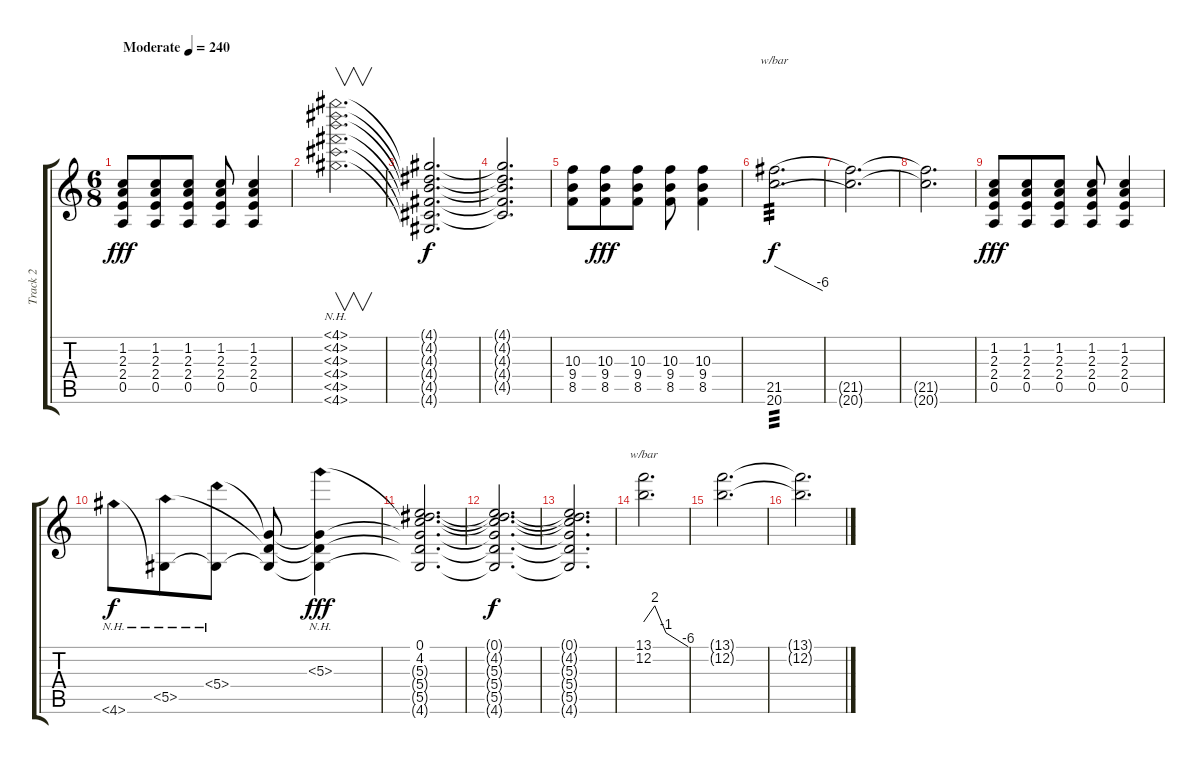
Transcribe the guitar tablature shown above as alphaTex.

\track ("Track 2" "Track 2") {instrument overdrivenguitar}
\staff {score tabs}
\tuning (E4 B3 G3 D3 A2 E2) {hide}
\ts (6 8)
\tempo (240 "Moderate")
\clef g2
\ks c
(1.2 2.3 2.4 0.5).8{dy fff instrument overdrivenguitar} (1.2 2.3 2.4 0.5).8 (1.2 2.3 2.4 0.5).8 (1.2 2.3 2.4 0.5).8 (1.2 2.3 2.4 0.5).4 |
(4.1{nh} 4.2{nh} 4.3{nh} 4.4{nh} 4.5{nh} 4.6{nh}).2{v d} |
(4.1{t} 4.2{t} 4.3{t} 4.4{t} 4.5{t} 4.6{t}).2{d dy f} |
(4.1{t} 4.2{t} 4.3{t} 4.4{t} 4.5{t}).2{d} |
(10.3 9.4 8.5).8 (10.3 9.4 8.5).8{dy fff} (10.3 9.4 8.5).8 (10.3 9.4 8.5).8 (10.3 9.4 8.5).4 |
(21.5 20.6).2{d tbe (dive default 0 0 60 -24) tp 3 dy f} |
(21.5{t} 20.6{t}).2{d} |
(21.5{t} 20.6{t}).2{d} |
(1.2 2.3 2.4 0.5).8{dy fff} (1.2 2.3 2.4 0.5).8 (1.2 2.3 2.4 0.5).8 (1.2 2.3 2.4 0.5).8 (1.2 2.3 2.4 0.5).4 |
4.6{nh}.8{dy f} (5.5{nh} 4.6{t}).8 (5.4{nh} 4.6{t}).8 (5.4{t} 5.5{t} 4.6{t}).8 (5.3{nh} 5.4{t} 5.5{t} 4.6{t}).4{dy fff} |
(0.1 4.2 5.3{t} 5.4{t} 5.5{t} 4.6{t}).2{d} |
(0.1{t} 4.2{t} 5.3{t} 5.4{t} 5.5{t} 4.6{t}).2{d dy f} |
(0.1{t} 4.2{t} 5.3{t} 5.4{t} 5.5{t} 4.6{t}).2{d} |
(13.1 12.2).2{d tbe (custom default 0 0 15 8 30 -4 60 -24)} |
(13.1{t} 12.2{t}).2{d} |
(13.1{t} 12.2{t}).2{d}
